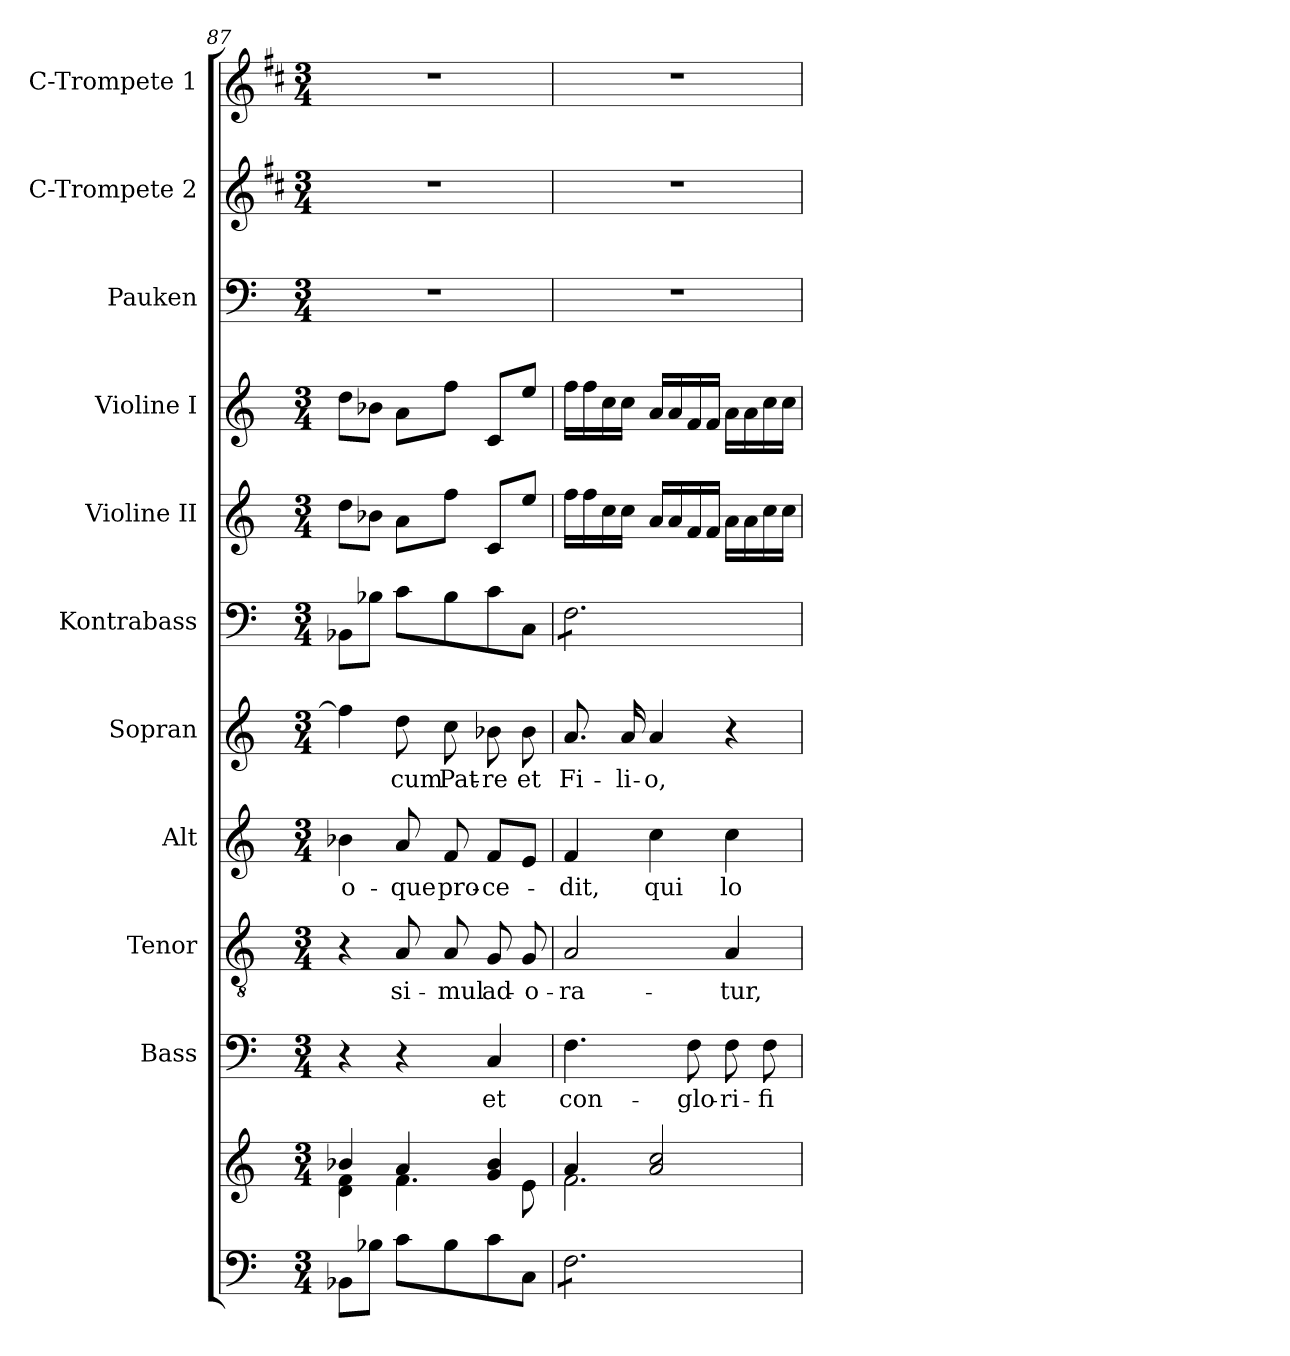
**kern	**kern	**kern	**text	**kern	**text	**kern	**text	**kern	**text	**kern	**kern	**kern	**kern	**kern	**kern
*part11	*part11	*part10	*part10	*part9	*part9	*part8	*part8	*part7	*part7	*part6	*part5	*part4	*part3	*part2	*part1
*staff12	*staff11	*staff10	*staff10	*staff9	*staff9	*staff8	*staff8	*staff7	*staff7	*staff6	*staff5	*staff4	*staff3	*staff2	*staff1
*	*	*I"Bass	*	*I"Tenor	*	*I"Alt	*	*I"Sopran	*	*I"Kontrabass	*I"Violine II	*I"Violine I	*I"Pauken	*I"C-Trompete 2	*I"C-Trompete 1
*	*	*I'B.	*	*I'T.	*	*I'A.	*	*I'S.	*	*I'Kb.	*I'Vl. II	*I'Vl. I	*I'Pk.	*I'C Trp. 2	*I'C Trp. 1
*clefF4	*clefG2	*clefF4	*	*clefGv2	*	*clefG2	*	*clefG2	*	*clefF4	*clefG2	*clefG2	*clefF4	*clefG2	*clefG2
*	*	*	*	*	*	*	*	*	*	*ITrd7c12	*	*	*	*ITrd1c2	*ITrd1c2
*k[]	*k[]	*k[]	*	*k[]	*	*k[]	*	*k[]	*	*k[]	*k[]	*k[]	*k[]	*k[]	*k[]
*C:	*C:	*C:	*	*C:	*	*C:	*	*C:	*	*C:	*C:	*C:	*C:	*C:	*C:
*M3/4	*M3/4	*M3/4	*	*M3/4	*	*M3/4	*	*M3/4	*	*M3/4	*M3/4	*M3/4	*M3/4	*M3/4	*M3/4
=87	=87	=87	=87	=87	=87	=87	=87	=87	=87	=87	=87	=87	=87	=87	=87
*	*^	*	*	*	*	*	*	*	*	*	*	*	*	*	*
!	!	!	!	!	!	!	!	!LO:LY:b	!	!	!	!	!	!	!	!
8BB-X\L	4b-X/	4d\ 4f\	4r	.	4r	.	4b-X\	-o-	4ff\]	.	8BBB-X\L	8dd\L	8dd\L	2.r	2.r	2.r
8B-X\J	.	.	.	.	.	.	.	.	.	.	8BB-X\J	8b-X\J	8b-X\J	.	.	.
!	!	!	!	!	!	!LO:LY:b	!	!LO:LY:b	!	!LO:LY:b	!	!	!	!	!	!
8c\L	4a/	4.f\	4r	.	8A/	si-	8a/	-que	8dd\	cum	8C\L	8a\L	8a\L	.	.	.
!	!	!	!	!	!	!LO:LY:b	!	!LO:LY:b	!	!LO:LY:b	!	!	!	!	!	!
8B-\	.	.	.	.	8A/	-mul	8f/	pro-	8cc\	Pat-	8BB-\	8ff\J	8ff\J	.	.	.
!	!	!	!	!LO:LY:b	!	!LO:LY:b	!	!LO:LY:b	!	!LO:LY:b	!	!	!	!	!	!
8c\	4g/ 4b-/	.	4C/	et	8G/	ad-	8f/L	-ce-	8b-X\	-re	8C\	8c/L	8c/L	.	.	.
!	!	!	!	!	!	!LO:LY:b	!	!	!	!LO:LY:b	!	!	!	!	!	!
8C\J	.	8e\	.	.	8G/	-o-	8e/J	.	8b-\	et	8CC\J	8ee/J	8ee/J	.	.	.
=88	=88	=88	=88	=88	=88	=88	=88	=88	=88	=88	=88	=88	=88	=88	=88	=88
!	!	!	!	!LO:LY:b	!	!LO:LY:b	!	!LO:LY:b	!	!LO:LY:b	!	!	!	!	!	!
*tremolo	*	*	*	*	*	*	*	*	*	*	*	*	*	*	*	*
*	*	*	*	*	*	*	*	*	*	*	*tremolo	*	*	*	*	*
8F\L	4a/	2.f\	4.F\	con-	2A/	-ra-	4f/	-dit,	8.a/	Fi-	8FF\L	16ff\LL	16ff\LL	2.r	2.r	2.r
.	.	.	.	.	.	.	.	.	.	.	.	16ff\	16ff\	.	.	.
8F\	.	.	.	.	.	.	.	.	.	.	8FF\	16cc\	16cc\	.	.	.
!	!	!	!	!	!	!	!	!	!	!LO:LY:b	!	!	!	!	!	!
.	.	.	.	.	.	.	.	.	16a/	-li-	.	16cc\JJ	16cc\JJ	.	.	.
!	!	!	!	!	!	!	!	!LO:LY:b	!	!LO:LY:b	!	!	!	!	!	!
8F\	2a/ 2cc/	.	.	.	.	.	4cc\	qui	4a/	-o,	8FF\	16a/LL	16a/LL	.	.	.
.	.	.	.	.	.	.	.	.	.	.	.	16a/	16a/	.	.	.
!	!	!	!	!LO:LY:b	!	!	!	!	!	!	!	!	!	!	!	!
8F\	.	.	8F\	-glo-	.	.	.	.	.	.	8FF\	16f/	16f/	.	.	.
.	.	.	.	.	.	.	.	.	.	.	.	16f/JJ	16f/JJ	.	.	.
!	!	!	!	!LO:LY:b	!	!LO:LY:b	!	!LO:LY:b	!	!	!	!	!	!	!	!
8F\	.	.	8F\	-ri-	4A/	-tur,	4cc\	lo-	4r	.	8FF\	16a\LL	16a\LL	.	.	.
.	.	.	.	.	.	.	.	.	.	.	.	16a\	16a\	.	.	.
!	!	!	!	!LO:LY:b	!	!	!	!	!	!	!	!	!	!	!	!
8F\J	.	.	8F\	-fi-	.	.	.	.	.	.	8FF\J	16cc\	16cc\	.	.	.
*	*	*	*	*	*	*	*	*	*	*	*Xtremolo	*	*	*	*	*
*Xtremolo	*	*	*	*	*	*	*	*	*	*	*	*	*	*	*	*
.	.	.	.	.	.	.	.	.	.	.	.	16cc\JJ	16cc\JJ	.	.	.
*	*v	*v	*	*	*	*	*	*	*	*	*	*	*	*	*	*
=	=	=	=	=	=	=	=	=	=	=	=	=	=	=	=
*-	*-	*-	*-	*-	*-	*-	*-	*-	*-	*-	*-	*-	*-	*-	*-
